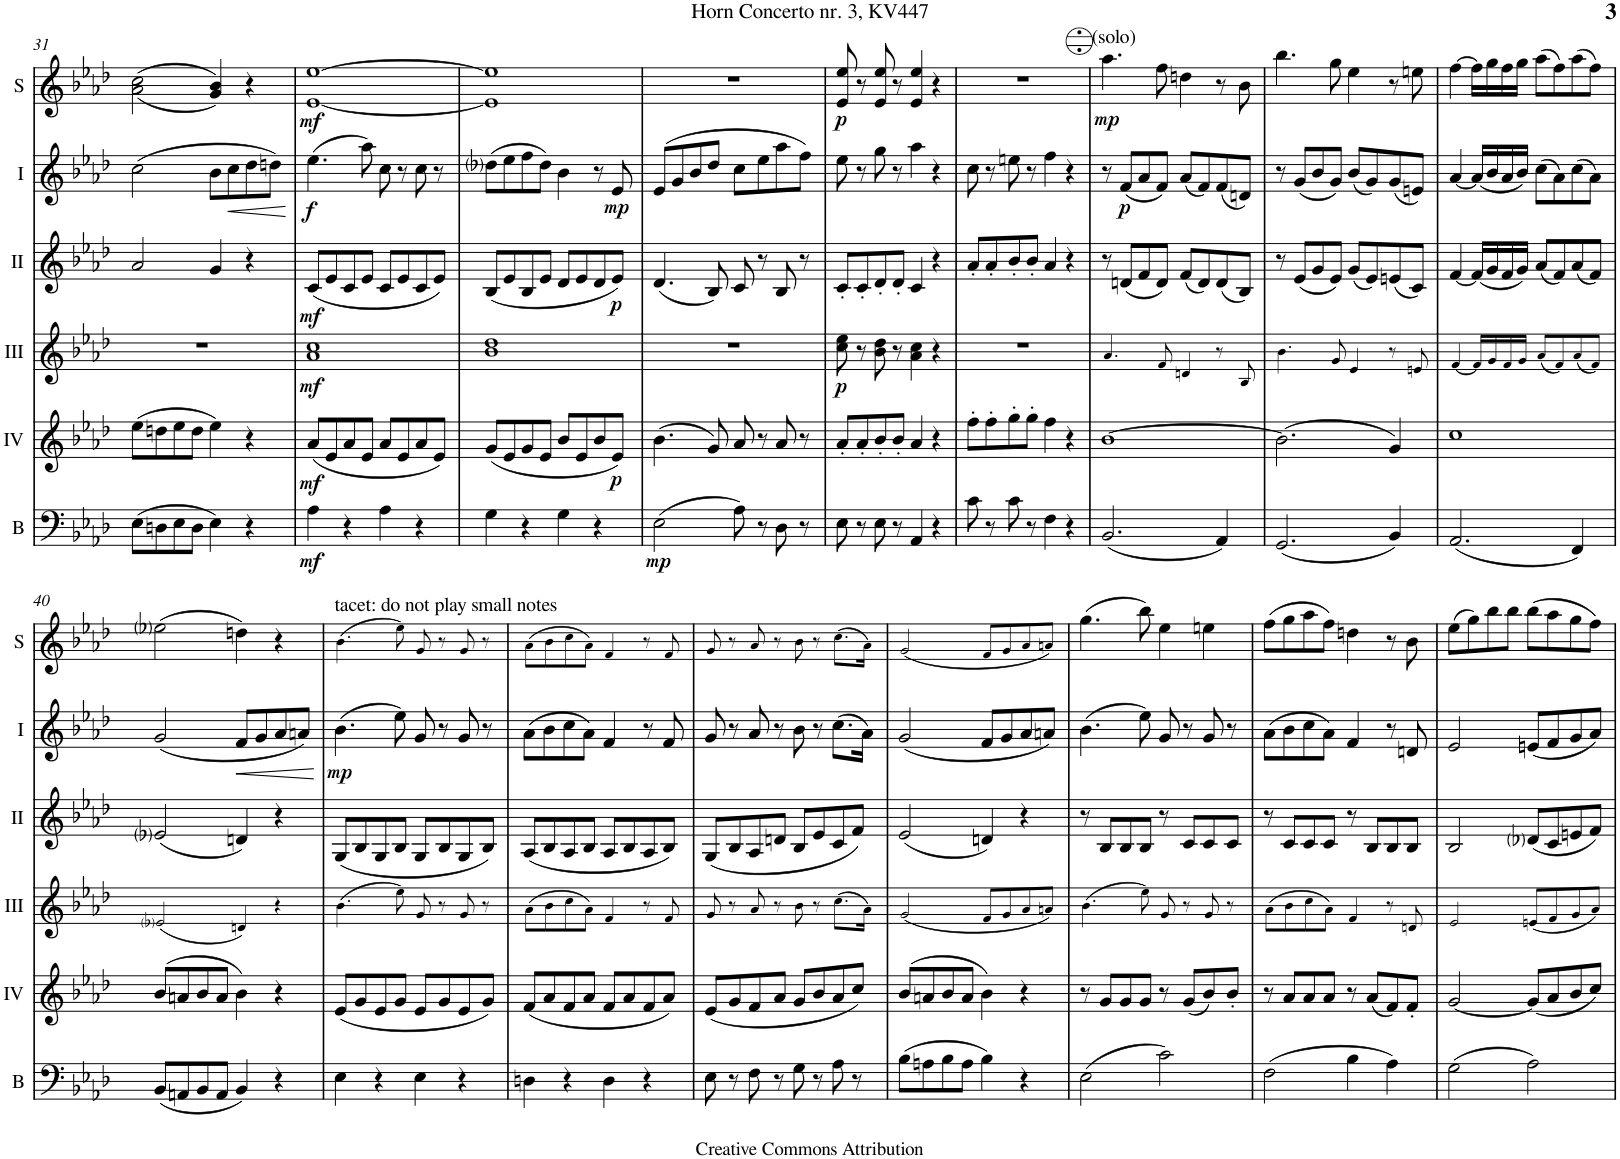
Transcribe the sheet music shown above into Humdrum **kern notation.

**kern	**dynam	**kern	**dynam	**kern	**dynam	**kern	**dynam	**kern	**dynam	**kern	**dynam
*part6	*part6	*part5	*part5	*part4	*part4	*part3	*part3	*part2	*part2	*part1	*part1
*staff6	*staff6	*staff5	*staff5	*staff4	*staff4	*staff3	*staff3	*staff2	*staff2	*staff1	*staff1
*I"Bass	*	*I"Acc. 4	*	*I"Acc. 3	*	*I"Acc. 2	*	*I"Acc. 1	*	*I"Solo	*
*I'B	*	*	*	*	*	*	*	*	*	*I'S	*
!!LO:PB:g=z
*clefF4	*	*clefG2	*	*clefG2	*	*clefG2	*	*clefG2	*	*clefG2	*
*Trd7c12	*	*Trd7c12	*	*	*	*	*	*	*	*Trd7c12	*
*k[b-e-a-d-]	*	*k[b-e-a-d-]	*	*k[b-e-a-d-]	*	*k[b-e-a-d-]	*	*k[b-e-a-d-]	*	*k[b-e-a-d-]	*
*M2/2	*	*M2/2	*	*M2/2	*	*M2/2	*	*M2/2	*	*M2/2	*
*met(c|)	*	*met(c|)	*	*met(c|)	*	*met(c|)	*	*met(c|)	*	*met(c|)	*
=31	=31	=31	=31	=31	=31	=31	=31	=31	=31	=31	=31
(8E-\L	.	(8ee-\L	.	1r	.	2a-/	.	(2cc\	.	(<(2a-\ 2cc\	.
8Dn\	.	8ddn\	.	.	.	.	.	.	.	.	.
8E-\	.	8ee-\	.	.	.	.	.	.	.	.	.
8D\J	.	8dd\J	.	.	.	.	.	.	.	.	.
4E-\)	.	4ee-\)	.	.	.	4g/	.	8b-\L	.	4g/ 4b-/))	.
!	!	!	!	!	!	!	!	!	!LO:HP:b	!	!
.	.	.	.	.	.	.	.	8cc\	<	.	.
4r	.	4r	.	.	.	4r	.	8dd-\	.	4r	.
.	.	.	.	.	.	.	.	8ddn\J)	.	.	.
.	.	.	.	.	.	.	.	.	[	.	.
=32	=32	=32	=32	=32	=32	=32	=32	=32	=32	=32	=32
!	!LO:DY:b	!	!LO:DY:b	!	!LO:DY:b	!	!LO:DY:b	!	!LO:DY:b	!	!LO:DY:b
4A-\	mf	(8a-/L	mf	1a- 1cc	mf	(8c/L	mf	(4.ee-\	f	[1e- [1ee-	mf
.	.	8e-/	.	.	.	8e-/	.	.	.	.	.
4r	.	8a-/	.	.	.	8c/	.	.	.	.	.
.	.	8e-/J	.	.	.	8e-/J	.	8aa-\)	.	.	.
4A-\	.	8a-/L	.	.	.	8c/L	.	8cc\	.	.	.
.	.	8e-/	.	.	.	8e-/	.	8r	.	.	.
4r	.	8a-/	.	.	.	8c/	.	8cc\	.	.	.
.	.	8e-/J)	.	.	.	8e-/J)	.	8r	.	.	.
=33	=33	=33	=33	=33	=33	=33	=33	=33	=33	=33	=33
4G\	.	(8g/L	.	1b- 1dd-	.	(8B-/L	.	(8dd-i\L	.	1e-] 1ee-]	.
.	.	8e-/	.	.	.	8e-/	.	8ee-\	.	.	.
4r	.	8g/	.	.	.	8B-/	.	8ff\	.	.	.
.	.	8e-/J	.	.	.	8e-/J	.	8dd-\J)	.	.	.
4G\	.	8b-/L	.	.	.	8d-/L	.	4b-\	.	.	.
.	.	8e-/	.	.	.	8e-/	.	.	.	.	.
4r	.	8b-/	.	.	.	8d-/	.	8r	.	.	.
!	!	!	!LO:DY:b	!	!	!	!LO:DY:b	!	!LO:DY:b	!	!
.	.	8e-/J)	p	.	.	8e-/J)	p	8e-/	mp	.	.
=34	=34	=34	=34	=34	=34	=34	=34	=34	=34	=34	=34
!	!LO:DY:b	!	!	!	!	!	!	!	!	!	!
(2E-\	mp	(4.b-\	.	1r	.	(4.d-/	.	(8e-/L	.	1r	.
.	.	.	.	.	.	.	.	8g/	.	.	.
.	.	.	.	.	.	.	.	8b-/	.	.	.
.	.	8g/)	.	.	.	8B-/)	.	8dd-/J	.	.	.
8A-\)	.	8a-/	.	.	.	8c/	.	8cc\L	.	.	.
8r	.	8r	.	.	.	8r	.	8ee-\	.	.	.
8D-\	.	8a-/	.	.	.	8B-/	.	8aa-\	.	.	.
8r	.	8r	.	.	.	8r	.	8ff\J)	.	.	.
=35	=35	=35	=35	=35	=35	=35	=35	=35	=35	=35	=35
!	!	!	!	!	!LO:DY:b	!	!	!	!	!	!LO:DY:b
8E-\	.	8a-'/L	.	8cc\ 8ee-\	p	8c'/L	.	8ee-\	.	8e-/ 8ee-/	p
8r	.	8a-'/	.	8r	.	8c'/	.	8r	.	8r	.
8E-\	.	8b-'/	.	8b-\ 8dd-\	.	8d-'/	.	8gg\	.	8e-/ 8ee-/	.
8r	.	8b-'/J	.	8r	.	8d-'/J	.	8r	.	8r	.
4AA-/	.	4a-/	.	4a-\ 4cc\	.	4c/	.	4aa-\	.	4e-/ 4ee-/	.
4r	.	4r	.	4r	.	4r	.	4r	.	4r	.
=36	=36	=36	=36	=36	=36	=36	=36	=36	=36	=36	=36
8c\	.	8ff'\L	.	1r	.	8a-'/L	.	8cc\	.	1r	.
8r	.	8ff'\	.	.	.	8a-'/	.	8r	.	.	.
8c\	.	8gg'\	.	.	.	8b-'/	.	8een\	.	.	.
8r	.	8gg'\J	.	.	.	8b-'/J	.	8r	.	.	.
4F\	.	4ff\	.	.	.	4a-/	.	4ff\	.	.	.
4r	.	4r	.	.	.	4r	.	4r	.	.	.
=37	=37	=37	=37	=37	=37	=37	=37	=37	=37	=37	=37
!	!	!	!	!	!	!	!	!	!	!LO:TX:a:t=(solo)	!
!	!	!	!	!	!	!	!	!	!	!	!LO:DY:b
(2.BB-/	.	[1b-	.	4.a-/	.	8r	.	8r	.	4.aa-\	mp
!	!	!	!	!	!	!	!	!	!LO:DY:b	!	!
.	.	.	.	.	.	(8dn/L	.	(8f/L	p	.	.
.	.	.	.	.	.	8f/	.	8a-/	.	.	.
.	.	.	.	8f/	.	8d/J)	.	8f/J)	.	8ff\	.
.	.	.	.	4dn/	.	(8f/L	.	(8a-/L	.	4ddn\	.
.	.	.	.	.	.	8d/)	.	8f/)	.	.	.
4AA-/)	.	.	.	8r	.	(8d/	.	(8f/	.	8r	.
.	.	.	.	8B-/	.	8B-/J)	.	8dn/J)	.	8b-\	.
=38	=38	=38	=38	=38	=38	=38	=38	=38	=38	=38	=38
(2.GG/	.	(2.b-\]	.	4.b-\	.	8r	.	8r	.	4.bb-\	.
.	.	.	.	.	.	(8e-/L	.	(8g/L	.	.	.
.	.	.	.	.	.	8g/	.	8b-/	.	.	.
.	.	.	.	8g/	.	8e-/J)	.	8g/J)	.	8gg\	.
.	.	.	.	4e-/	.	(8g/L	.	(8b-/L	.	4ee-\	.
.	.	.	.	.	.	8e-/)	.	8g/)	.	.	.
4BB-/)	.	4g/)	.	8r	.	(8en/	.	(8g/	.	8r	.
.	.	.	.	8en/	.	8c/J)	.	8en/J)	.	8een\	.
=39	=39	=39	=39	=39	=39	=39	=39	=39	=39	=39	=39
(2.AA-/	.	1cc	.	4f/	.	[4f/	.	[4a-/	.	[4ff\	.
.	.	.	.	16f/LL	.	(16f/LL]	.	(16a-/LL]	.	16ff\LL]	.
.	.	.	.	16g/	.	16g/	.	16b-/	.	16gg\	.
.	.	.	.	16f/	.	16f/	.	16a-/	.	16ff\	.
.	.	.	.	16g/JJ	.	16g/JJ)	.	16b-/JJ)	.	16gg\JJ	.
.	.	.	.	(8a-/L	.	(8a-/L	.	(8cc\L	.	(8aa-\L	.
.	.	.	.	8f/)	.	8f/)	.	8a-\)	.	8ff\)	.
4FF/)	.	.	.	(8a-/	.	(8a-/	.	(8cc\	.	(8aa-\	.
.	.	.	.	8f/J)	.	8f/J)	.	8a-\J)	.	8ff\J)	.
!!LO:LB:g=z
=40	=40	=40	=40	=40	=40	=40	=40	=40	=40	=40	=40
(8BB-/L	.	(8b-/L	.	(2e-i/	.	(2e-i/	.	(2g/	.	(2ee-i\	.
8AAn/	.	8an/	.	.	.	.	.	.	.	.	.
8BB-/	.	8b-/	.	.	.	.	.	.	.	.	.
8AA/J	.	8a/J	.	.	.	.	.	.	.	.	.
!	!	!	!	!	!	!	!	!	!LO:HP:b	!	!
4BB-/)	.	4b-\)	.	4dn/)	.	4dn/)	.	8f/L	<	4ddn\)	.
.	.	.	.	.	.	.	.	8g/	.	.	.
4r	.	4r	.	4r	.	4r	.	8a-/	.	4r	.
.	.	.	.	.	.	.	.	8an/J)	.	.	.
.	.	.	.	.	.	.	.	.	[	.	.
=41	=41	=41	=41	=41	=41	=41	=41	=41	=41	=41	=41
!	!	!	!	!	!	!	!	!	!	!LO:TX:a:t=tacet&colon; do not play small notes	!
!	!	!	!	!	!	!	!	!	!LO:DY:b	!	!
4E-\	.	(8e-/L	.	(4.b-\	.	(8G/L	.	(4.b-\	mp	(4.b-\	.
.	.	8g/	.	.	.	8B-/	.	.	.	.	.
4r	.	8e-/	.	.	.	8G/	.	.	.	.	.
.	.	8g/J	.	8ee-\)	.	8B-/J	.	8ee-\)	.	8ee-\)	.
4E-\	.	8e-/L	.	8g/	.	8G/L	.	8g/	.	8g/	.
.	.	8g/	.	8r	.	8B-/	.	8r	.	8r	.
4r	.	8e-/	.	8g/	.	8G/	.	8g/	.	8g/	.
.	.	8g/J)	.	8r	.	8B-/J)	.	8r	.	8r	.
=42	=42	=42	=42	=42	=42	=42	=42	=42	=42	=42	=42
4Dn\	.	(8f/L	.	(8a-\L	.	(8A-/L	.	(8a-\L	.	(8a-\L	.
.	.	8a-/	.	8b-\	.	8B-/	.	8b-\	.	8b-\	.
4r	.	8f/	.	8cc\	.	8A-/	.	8cc\	.	8cc\	.
.	.	8a-/J	.	8a-\J)	.	8B-/J	.	8a-\J)	.	8a-\J)	.
4D\	.	8f/L	.	4f/	.	8A-/L	.	4f/	.	4f/	.
.	.	8a-/	.	.	.	8B-/	.	.	.	.	.
4r	.	8f/	.	8r	.	8A-/	.	8r	.	8r	.
.	.	8a-/J)	.	8f/	.	8B-/J)	.	8f/	.	8f/	.
=43	=43	=43	=43	=43	=43	=43	=43	=43	=43	=43	=43
8E-\	.	(8e-/L	.	8g/	.	(8G/L	.	8g/	.	8g/	.
8r	.	8g/	.	8r	.	8B-/	.	8r	.	8r	.
8F\	.	8f/	.	8a-/	.	8A-/	.	8a-/	.	8a-/	.
8r	.	8a-/J	.	8r	.	8dn/J	.	8r	.	8r	.
8G\	.	8g/L	.	8b-\	.	8B-/L	.	8b-\	.	8b-\	.
8r	.	8b-/	.	8r	.	8e-/	.	8r	.	8r	.
8A-\	.	8a-/	.	(8.cc\L	.	8c/	.	(8.cc\L	.	(8.cc\L	.
8r	.	8cc/J)	.	.	.	8f/J)	.	.	.	.	.
.	.	.	.	16a-\Jk)	.	.	.	16a-\Jk)	.	16a-\Jk)	.
=44	=44	=44	=44	=44	=44	=44	=44	=44	=44	=44	=44
(8B-\L	.	(8b-/L	.	(2g/	.	(2e-/	.	(2g/	.	(2g/	.
8An\	.	8an/	.	.	.	.	.	.	.	.	.
8B-\	.	8b-/	.	.	.	.	.	.	.	.	.
8A\J	.	8a/J	.	.	.	.	.	.	.	.	.
4B-\)	.	4b-\)	.	8f/L	.	4dn/)	.	8f/L	.	8f/L	.
.	.	.	.	8g/	.	.	.	8g/	.	8g/	.
4r	.	4r	.	8a-/	.	4r	.	8a-/	.	8a-/	.
.	.	.	.	8an/J)	.	.	.	8an/J)	.	8an/J)	.
=45	=45	=45	=45	=45	=45	=45	=45	=45	=45	=45	=45
(2E-\	.	8r	.	(4.b-\	.	8r	.	(4.b-\	.	(4.gg\	.
.	.	8g/L	.	.	.	8B-/L	.	.	.	.	.
.	.	8g/	.	.	.	8B-/	.	.	.	.	.
.	.	8g/J	.	8ee-\)	.	8B-/J	.	8ee-\)	.	8bb-\)	.
2c\)	.	8r	.	8g/	.	8r	.	8g/	.	4ee-\	.
.	.	(8g/L	.	8r	.	8c/L	.	8r	.	.	.
.	.	8b-/)	.	8g/	.	8c/	.	8g/	.	4een\	.
.	.	8b-'/J	.	8r	.	8c/J	.	8r	.	.	.
=46	=46	=46	=46	=46	=46	=46	=46	=46	=46	=46	=46
(2F\	.	8r	.	(8a-\L	.	8r	.	(8a-\L	.	(8ff\L	.
.	.	8a-/L	.	8b-\	.	8c/L	.	8b-\	.	8gg\	.
.	.	8a-/	.	8cc\	.	8c/	.	8cc\	.	8aa-\	.
.	.	8a-/J	.	8a-\J)	.	8c/J	.	8a-\J)	.	8ff\J)	.
4B-\	.	8r	.	4f/	.	8r	.	4f/	.	4ddn\	.
.	.	(8a-/L	.	.	.	8B-/L	.	.	.	.	.
4A-\)	.	8f/)	.	8r	.	8B-/	.	8r	.	8r	.
.	.	8f'/J	.	8dn/	.	8B-/J	.	8dn/	.	8b-\	.
=47	=47	=47	=47	=47	=47	=47	=47	=47	=47	=47	=47
(2G\	.	[2g/	.	2e-/	.	2B-/	.	2e-/	.	(8ee-\L	.
.	.	.	.	.	.	.	.	.	.	8gg\)	.
.	.	.	.	.	.	.	.	.	.	8bb-\	.
.	.	.	.	.	.	.	.	.	.	8bb-\J	.
2A-\)	.	(8g/L]	.	(8en/L	.	(8d-i/L	.	(8en/L	.	(8bb-\L	.
.	.	8a-/	.	8f/	.	8c/	.	8f/	.	8aa-\	.
.	.	8b-/	.	8g/	.	8en/	.	8g/	.	8gg\	.
.	.	8cc/J)	.	8a-/J)	.	8f/J)	.	8a-/J)	.	8ff\J)	.
=	=	=	=	=	=	=	=	=	=	=	=
*-	*-	*-	*-	*-	*-	*-	*-	*-	*-	*-	*-
